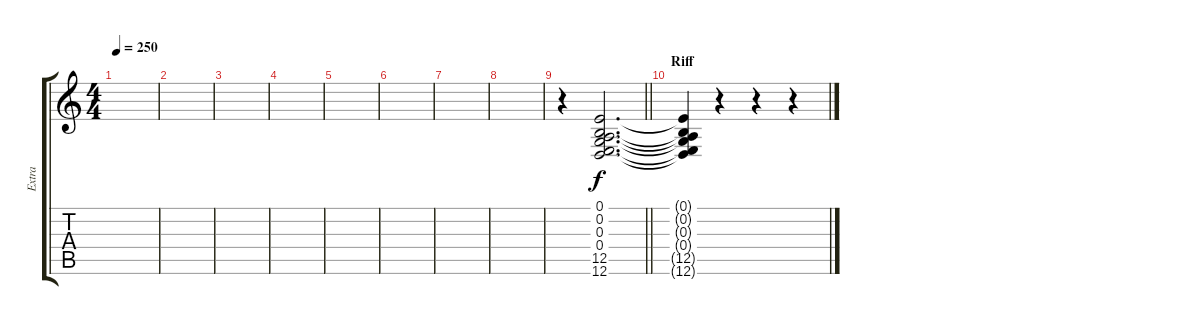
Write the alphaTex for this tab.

\track ("Extra" "Extra") {instrument reversecymbal}
\staff {score tabs}
\tuning (E4 B3 G3 D3 A2 E2) {hide}
\ts (4 4)
\tempo 250
\clef g2
\ks c
|
|
|
|
|
|
|
|
\barLineRight lightlight
r.4 (0.1 0.2 0.3 0.4 12.5 12.6).2{d instrument reversecymbal} |
\section ("" "Riff")
(0.1{t} 0.2{t} 0.3{t} 0.4{t} 12.5{t} 12.6{t}).4 r.4 r.4 r.4
